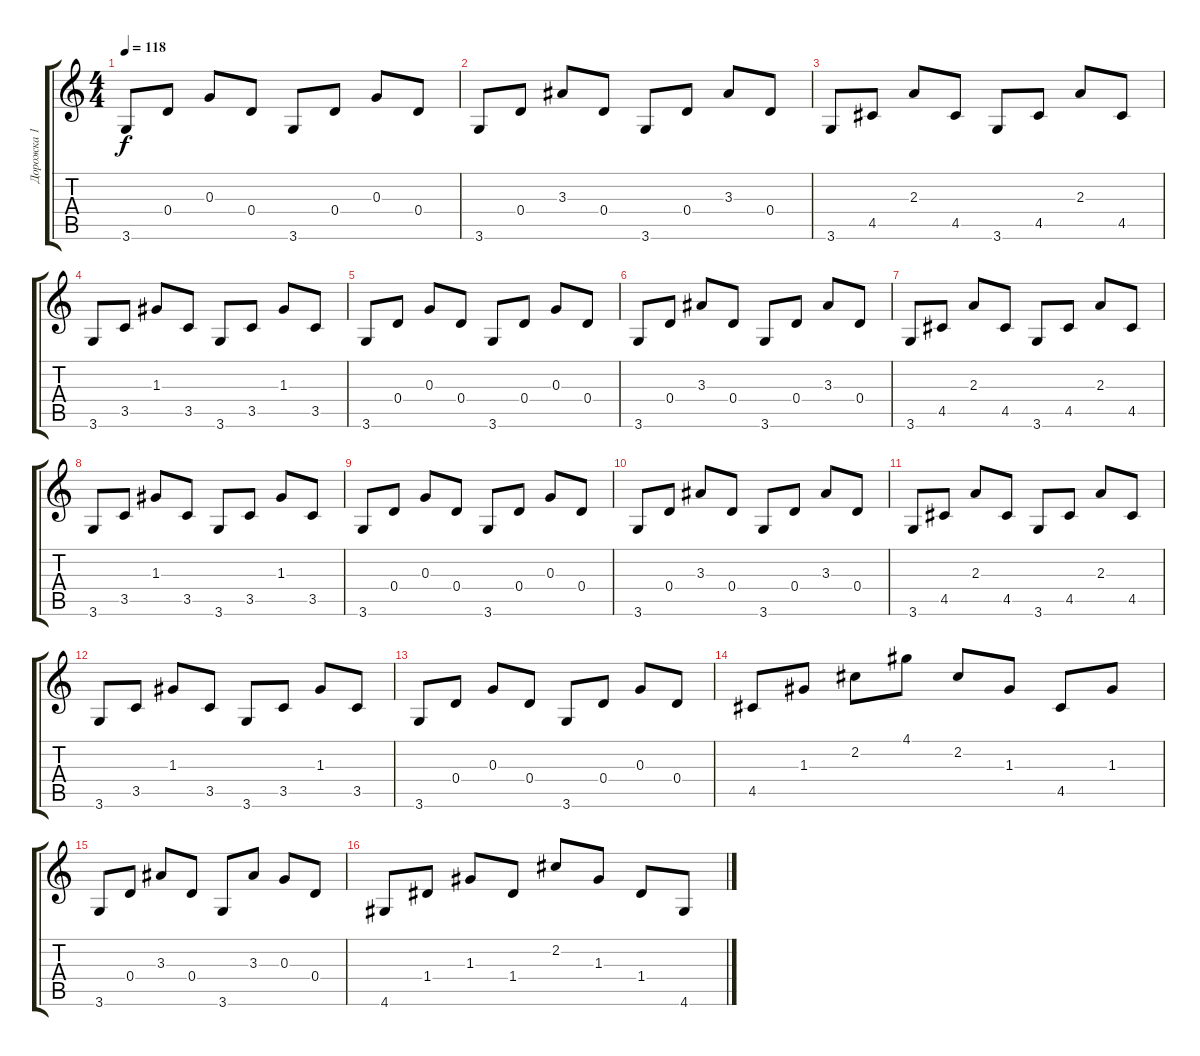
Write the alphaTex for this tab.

\track ("Дорожка 1" "Дорожка 1") {instrument distortionguitar}
\staff {score tabs}
\tuning (E4 B3 G3 D3 A2 E2) {hide}
\ts (4 4)
\tempo 118
\clef g2
\ks c
3.6.8{dy f} 0.4.8 0.3.8 0.4.8 3.6.8 0.4.8 0.3.8 0.4.8 |
3.6.8 0.4.8 3.3.8 0.4.8 3.6.8 0.4.8 3.3.8 0.4.8 |
3.6.8 4.5.8 2.3.8 4.5.8 3.6.8 4.5.8 2.3.8 4.5.8 |
3.6.8 3.5.8 1.3.8 3.5.8 3.6.8 3.5.8 1.3.8 3.5.8 |
3.6.8 0.4.8 0.3.8 0.4.8 3.6.8 0.4.8 0.3.8 0.4.8 |
3.6.8 0.4.8 3.3.8 0.4.8 3.6.8 0.4.8 3.3.8 0.4.8 |
3.6.8 4.5.8 2.3.8 4.5.8 3.6.8 4.5.8 2.3.8 4.5.8 |
3.6.8 3.5.8 1.3.8 3.5.8 3.6.8 3.5.8 1.3.8 3.5.8 |
3.6.8 0.4.8 0.3.8 0.4.8 3.6.8 0.4.8 0.3.8 0.4.8 |
3.6.8 0.4.8 3.3.8 0.4.8 3.6.8 0.4.8 3.3.8 0.4.8 |
3.6.8 4.5.8 2.3.8 4.5.8 3.6.8 4.5.8 2.3.8 4.5.8 |
3.6.8 3.5.8 1.3.8 3.5.8 3.6.8 3.5.8 1.3.8 3.5.8 |
3.6.8 0.4.8 0.3.8 0.4.8 3.6.8 0.4.8 0.3.8 0.4.8 |
4.5.8{instrument honkytonkpiano} 1.3.8 2.2.8 4.1.8 2.2.8 1.3.8 4.5.8 1.3.8 |
3.6.8 0.4.8 3.3.8 0.4.8 3.6.8 3.3.8 0.3.8 0.4.8 |
4.6.8 1.4.8 1.3.8 1.4.8 2.2.8 1.3.8 1.4.8 4.6.8
